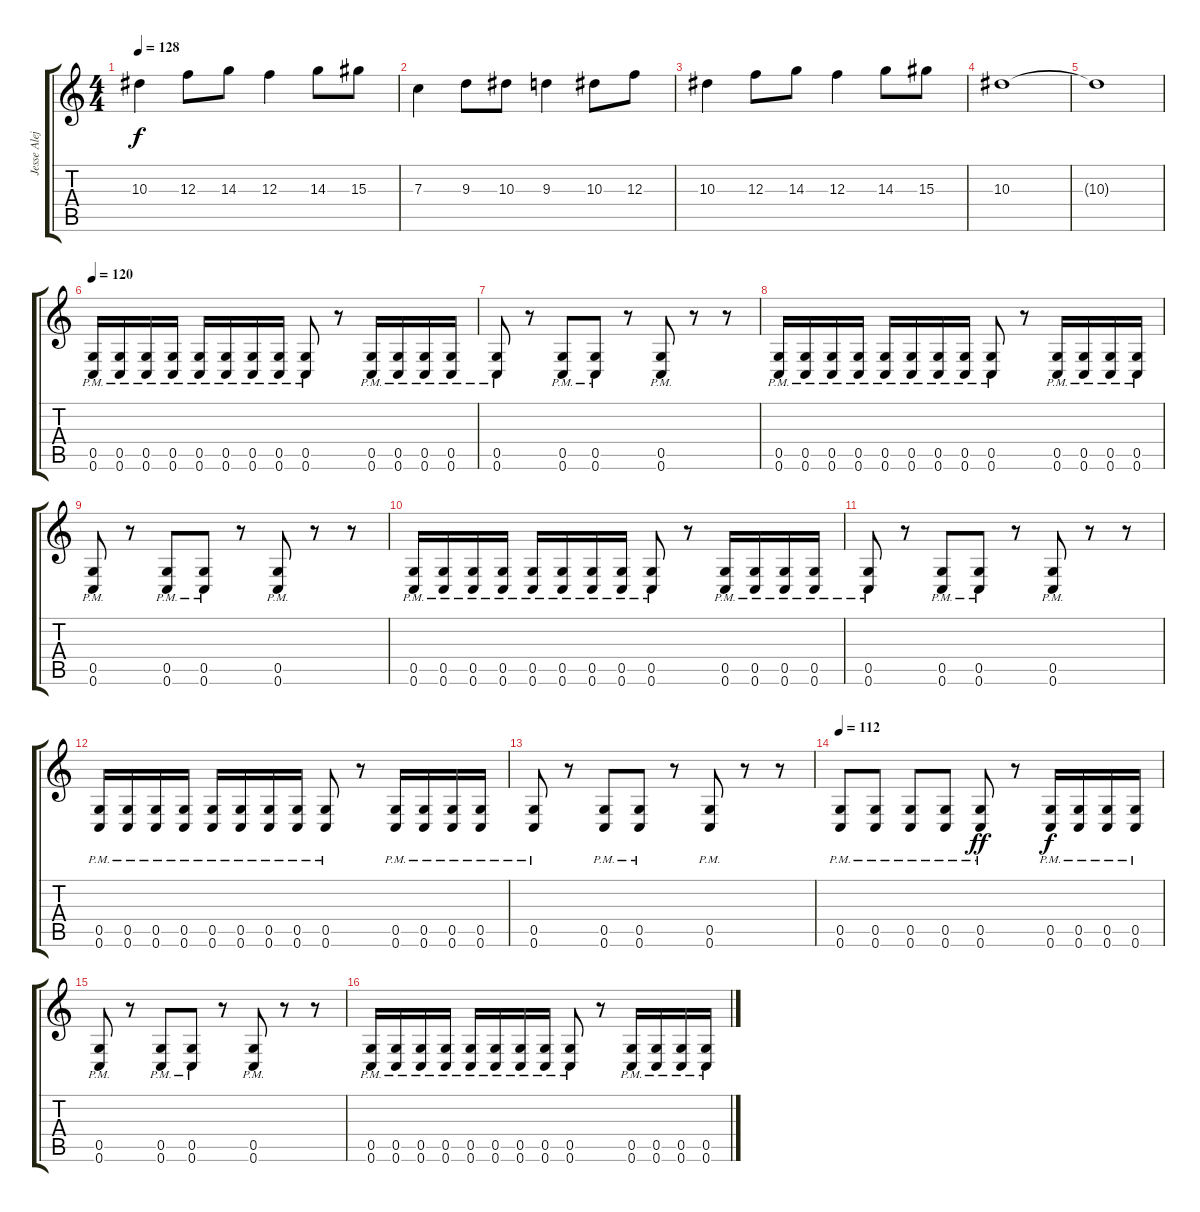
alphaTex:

\track ("Jesse Alejandrez" "Jesse Alej") {instrument overdrivenguitar}
\staff {score tabs}
\tuning (D4 A3 F3 C3 G2 C2) {hide}
\ts (4 4)
\tempo 128
\clef g2
\ks c
10.3.4{dy f} 12.3.8 14.3.8 12.3.4 14.3.8 15.3.8 |
7.3.4 9.3.8 10.3.8 9.3.4 10.3.8 12.3.8 |
10.3.4 12.3.8 14.3.8 12.3.4 14.3.8 15.3.8 |
10.3.1{volume 2} |
10.3{t}.1 |
\tempo 120
(0.5{pm} 0.6).16{volume 12} (0.5{pm} 0.6).16 (0.5{pm} 0.6).16 (0.5{pm} 0.6).16 (0.5{pm} 0.6).16 (0.5{pm} 0.6).16 (0.5{pm} 0.6).16 (0.5{pm} 0.6).16 (0.5{pm} 0.6).8 r.8 (0.5{pm} 0.6).16 (0.5{pm} 0.6).16 (0.5{pm} 0.6).16 (0.5{pm} 0.6).16 |
(0.5{pm} 0.6).8 r.8 (0.5{pm} 0.6).8 (0.5{pm} 0.6).8 r.8 (0.5{pm} 0.6).8 r.8 r.8 |
(0.5{pm} 0.6).16 (0.5{pm} 0.6).16 (0.5{pm} 0.6).16 (0.5{pm} 0.6).16 (0.5{pm} 0.6).16 (0.5{pm} 0.6).16 (0.5{pm} 0.6).16 (0.5{pm} 0.6).16 (0.5{pm} 0.6).8 r.8 (0.5{pm} 0.6).16 (0.5{pm} 0.6).16 (0.5{pm} 0.6).16 (0.5{pm} 0.6).16 |
(0.5{pm} 0.6).8 r.8 (0.5{pm} 0.6).8 (0.5{pm} 0.6).8 r.8 (0.5{pm} 0.6).8 r.8 r.8 |
(0.5{pm} 0.6).16 (0.5{pm} 0.6).16 (0.5{pm} 0.6).16 (0.5{pm} 0.6).16 (0.5{pm} 0.6).16 (0.5{pm} 0.6).16 (0.5{pm} 0.6).16 (0.5{pm} 0.6).16 (0.5{pm} 0.6).8 r.8 (0.5{pm} 0.6).16 (0.5{pm} 0.6).16 (0.5{pm} 0.6).16 (0.5{pm} 0.6).16 |
(0.5{pm} 0.6).8 r.8 (0.5{pm} 0.6).8 (0.5{pm} 0.6).8 r.8 (0.5{pm} 0.6).8 r.8 r.8 |
(0.5{pm} 0.6).16 (0.5{pm} 0.6).16 (0.5{pm} 0.6).16 (0.5{pm} 0.6).16 (0.5{pm} 0.6).16 (0.5{pm} 0.6).16 (0.5{pm} 0.6).16 (0.5{pm} 0.6).16 (0.5{pm} 0.6).8 r.8 (0.5{pm} 0.6).16 (0.5{pm} 0.6).16 (0.5{pm} 0.6).16 (0.5{pm} 0.6).16 |
(0.5{pm} 0.6).8 r.8 (0.5{pm} 0.6).8 (0.5{pm} 0.6).8 r.8 (0.5{pm} 0.6).8 r.8 r.8 |
\tempo 112
(0.5{pm} 0.6).8 (0.5{pm} 0.6).8 (0.5{pm} 0.6).8 (0.5{pm} 0.6).8 (0.5{pm} 0.6).8{dy ff} r.8 (0.5{pm} 0.6).16{dy f} (0.5{pm} 0.6).16 (0.5{pm} 0.6).16 (0.5{pm} 0.6).16 |
(0.5{pm} 0.6).8 r.8 (0.5{pm} 0.6).8 (0.5{pm} 0.6).8 r.8 (0.5{pm} 0.6).8 r.8 r.8 |
(0.5{pm} 0.6).16 (0.5{pm} 0.6).16 (0.5{pm} 0.6).16 (0.5{pm} 0.6).16 (0.5{pm} 0.6).16 (0.5{pm} 0.6).16 (0.5{pm} 0.6).16 (0.5{pm} 0.6).16 (0.5{pm} 0.6).8 r.8 (0.5{pm} 0.6).16 (0.5{pm} 0.6).16 (0.5{pm} 0.6).16 (0.5{pm} 0.6).16
